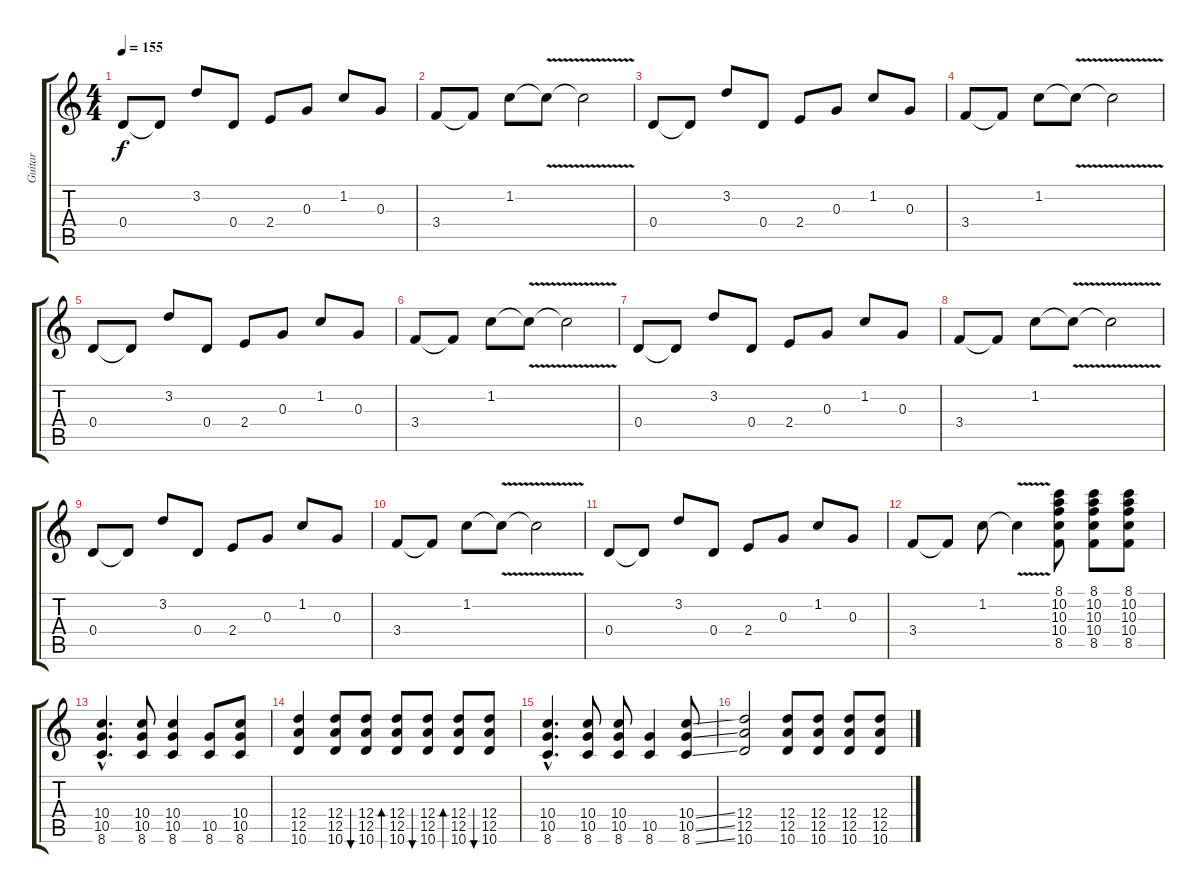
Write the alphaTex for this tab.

\track ("Guitar" "Guitar") {instrument electricguitarclean}
\staff {score tabs}
\tuning (E4 B3 G3 D3 A2 E2) {hide}
\ts (4 4)
\tempo 155
\clef g2
\ks c
0.4.8{dy f instrument electricguitarclean} 0.4{t}.8 3.2.8 0.4.8 2.4.8 0.3.8 1.2.8 0.3.8 |
3.4.8 3.4{t}.8 1.2.8 1.2{v t}.8 1.2{v t}.2 |
0.4.8 0.4{t}.8 3.2.8 0.4.8 2.4.8 0.3.8 1.2.8 0.3.8 |
3.4.8 3.4{t}.8 1.2.8 1.2{v t}.8 1.2{v t}.2 |
0.4.8 0.4{t}.8 3.2.8 0.4.8 2.4.8 0.3.8 1.2.8 0.3.8 |
3.4.8 3.4{t}.8 1.2.8 1.2{v t}.8 1.2{v t}.2 |
0.4.8 0.4{t}.8 3.2.8 0.4.8 2.4.8 0.3.8 1.2.8 0.3.8 |
3.4.8 3.4{t}.8 1.2.8 1.2{v t}.8 1.2{v t}.2 |
0.4.8 0.4{t}.8 3.2.8 0.4.8 2.4.8 0.3.8 1.2.8 0.3.8 |
3.4.8 3.4{t}.8 1.2.8 1.2{v t}.8 1.2{v t}.2 |
0.4.8 0.4{t}.8 3.2.8 0.4.8 2.4.8 0.3.8 1.2.8 0.3.8 |
3.4.8 3.4{t}.8 1.2.8 1.2{v t}.4 (8.1 10.2 10.3 10.4 8.5).8 (8.1 10.2 10.3 10.4 8.5).8 (8.1 10.2 10.3 10.4 8.5).8 |
(10.4{hac} 10.5{hac} 8.6{hac}).4{d} (10.4 10.5 8.6).8 (10.4 10.5 8.6).4 (10.5 8.6).8 (10.4 10.5 8.6).8 |
(12.4 12.5 10.6).4 (12.4 12.5 10.6).8 (12.4 12.5 10.6).8{bu 240} (12.4 12.5 10.6).8{bd 240} (12.4 12.5 10.6).8{bu 240} (12.4 12.5 10.6).8{bd 240} (12.4 12.5 10.6).8{bu 240} |
(10.4{hac} 10.5{hac} 8.6{hac}).4{d} (10.4 10.5 8.6).8 (10.4 10.5 8.6).8 (10.5 8.6).4 (10.4{ss} 10.5{ss} 8.6{ss}).8 |
(12.4 12.5 10.6).2 (12.4 12.5 10.6).8 (12.4 12.5 10.6).8 (12.4 12.5 10.6).8 (12.4 12.5 10.6).8
